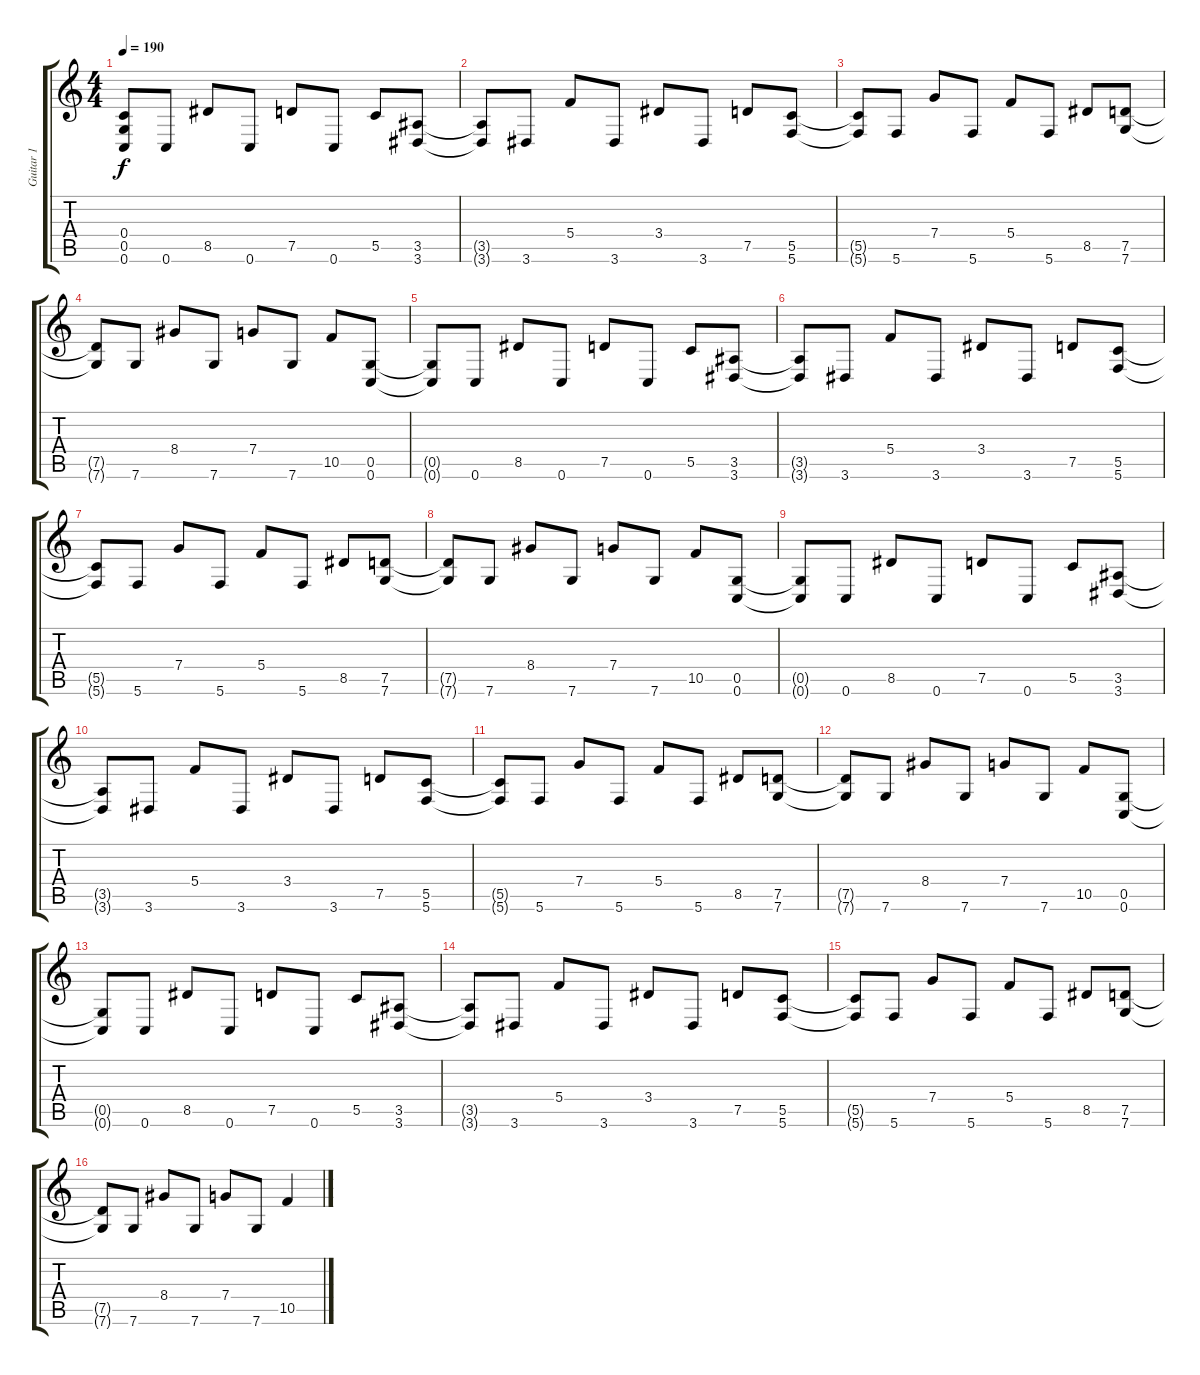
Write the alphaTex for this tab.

\track ("Guitar 1" "Guitar 1") {instrument distortionguitar}
\staff {score tabs}
\tuning (D4 A3 F3 C3 G2 C2) {hide}
\ts (4 4)
\tempo 190
\clef g2
\ks c
(0.4{t} 0.5{t} 0.6{t}).8{dy f} 0.6.8 8.5.8 0.6.8 7.5.8 0.6.8 5.5.8 (3.5 3.6).8 |
(3.5{t} 3.6{t}).8 3.6.8 5.4.8 3.6.8 3.4.8 3.6.8 7.5.8 (5.5 5.6).8 |
(5.5{t} 5.6{t}).8 5.6.8 7.4.8 5.6.8 5.4.8 5.6.8 8.5.8 (7.5 7.6).8 |
(7.5{t} 7.6{t}).8 7.6.8 8.4.8 7.6.8 7.4.8 7.6.8 10.5.8 (0.5 0.6).8 |
(0.5{t} 0.6{t}).8 0.6.8 8.5.8 0.6.8 7.5.8 0.6.8 5.5.8 (3.5 3.6).8 |
(3.5{t} 3.6{t}).8 3.6.8 5.4.8 3.6.8 3.4.8 3.6.8 7.5.8 (5.5 5.6).8 |
(5.5{t} 5.6{t}).8 5.6.8 7.4.8 5.6.8 5.4.8 5.6.8 8.5.8 (7.5 7.6).8 |
(7.5{t} 7.6{t}).8 7.6.8 8.4.8 7.6.8 7.4.8 7.6.8 10.5.8 (0.5 0.6).8 |
(0.5{t} 0.6{t}).8 0.6.8 8.5.8 0.6.8 7.5.8 0.6.8 5.5.8 (3.5 3.6).8 |
(3.5{t} 3.6{t}).8 3.6.8 5.4.8 3.6.8 3.4.8 3.6.8 7.5.8 (5.5 5.6).8 |
(5.5{t} 5.6{t}).8 5.6.8 7.4.8 5.6.8 5.4.8 5.6.8 8.5.8 (7.5 7.6).8 |
(7.5{t} 7.6{t}).8 7.6.8 8.4.8 7.6.8 7.4.8 7.6.8 10.5.8 (0.5 0.6).8 |
(0.5{t} 0.6{t}).8 0.6.8 8.5.8 0.6.8 7.5.8 0.6.8 5.5.8 (3.5 3.6).8 |
(3.5{t} 3.6{t}).8 3.6.8 5.4.8 3.6.8 3.4.8 3.6.8 7.5.8 (5.5 5.6).8 |
(5.5{t} 5.6{t}).8 5.6.8 7.4.8 5.6.8 5.4.8 5.6.8 8.5.8 (7.5 7.6).8 |
(7.5{t} 7.6{t}).8 7.6.8 8.4.8 7.6.8 7.4.8 7.6.8 10.5.4
